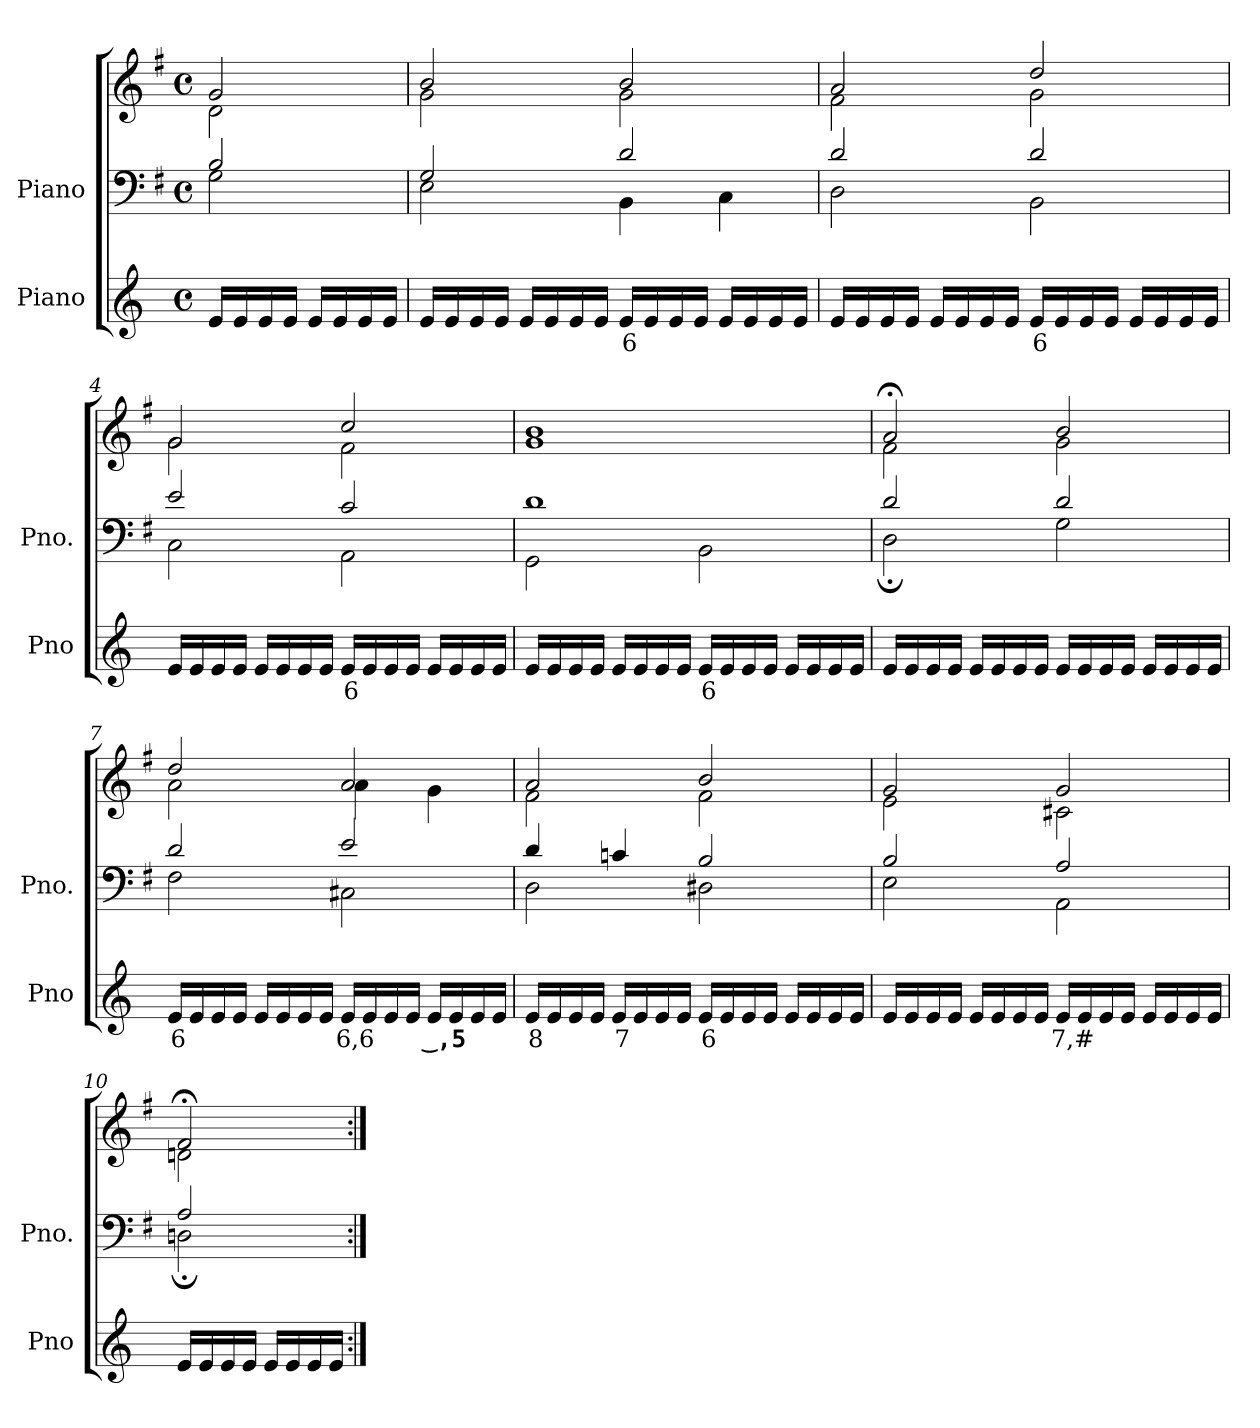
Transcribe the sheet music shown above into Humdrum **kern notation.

**kern	**text	**kern	**kern
*part2	*part2	*part1	*part1
*staff3	*staff3	*staff2	*staff1
*I"Piano	*	*I"Piano	*
*I'Pno	*	*I'Pno.	*
*clefG2	*	*clefF4	*clefG2
*k[]	*	*k[f#]	*k[f#]
*M4/4	*	*M4/4	*M4/4
*met(c)	*	*met(c)	*met(c)
=1	=1	=1	=1
*	*	*^	*^
16e/LL	.	2B/	2G\	2g/	2d\
16e/	.	.	.	.	.
16e/	.	.	.	.	.
16e/JJ	.	.	.	.	.
16e/LL	.	.	.	.	.
16e/	.	.	.	.	.
16e/	.	.	.	.	.
16e/JJ	.	.	.	.	.
=2	=2	=2	=2	=2	=2
16e/LL	.	2G/	2E\	2b/	2g\
16e/	.	.	.	.	.
16e/	.	.	.	.	.
16e/JJ	.	.	.	.	.
16e/LL	.	.	.	.	.
16e/	.	.	.	.	.
16e/	.	.	.	.	.
16e/JJ	.	.	.	.	.
!	!LO:LY:b	!	!	!	!
16e/LL	6	2d/	4BB\	2b/	2g\
16e/	.	.	.	.	.
16e/	.	.	.	.	.
16e/JJ	.	.	.	.	.
!	!LO:LY:b	!	!	!	!
16e/LL	_	.	4C\	.	.
16e/	.	.	.	.	.
16e/	.	.	.	.	.
16e/JJ	.	.	.	.	.
=3	=3	=3	=3	=3	=3
16e/LL	.	2d/	2D\	2a/	2f#\
16e/	.	.	.	.	.
16e/	.	.	.	.	.
16e/JJ	.	.	.	.	.
16e/LL	.	.	.	.	.
16e/	.	.	.	.	.
16e/	.	.	.	.	.
16e/JJ	.	.	.	.	.
!	!LO:LY:b	!	!	!	!
16e/LL	6	2d/	2BB\	2dd/	2g\
16e/	.	.	.	.	.
16e/	.	.	.	.	.
16e/JJ	.	.	.	.	.
16e/LL	.	.	.	.	.
16e/	.	.	.	.	.
16e/	.	.	.	.	.
16e/JJ	.	.	.	.	.
=4	=4	=4	=4	=4	=4
16e/LL	.	2e/	2C\	2g/	2g\
16e/	.	.	.	.	.
16e/	.	.	.	.	.
16e/JJ	.	.	.	.	.
16e/LL	.	.	.	.	.
16e/	.	.	.	.	.
16e/	.	.	.	.	.
16e/JJ	.	.	.	.	.
!	!LO:LY:b	!	!	!	!
16e/LL	6	2c/	2AA\	2cc/	2f#\
16e/	.	.	.	.	.
16e/	.	.	.	.	.
16e/JJ	.	.	.	.	.
16e/LL	.	.	.	.	.
16e/	.	.	.	.	.
16e/	.	.	.	.	.
16e/JJ	.	.	.	.	.
=5	=5	=5	=5	=5	=5
16e/LL	.	1d	2GG\	1b	1g
16e/	.	.	.	.	.
16e/	.	.	.	.	.
16e/JJ	.	.	.	.	.
16e/LL	.	.	.	.	.
16e/	.	.	.	.	.
16e/	.	.	.	.	.
16e/JJ	.	.	.	.	.
!	!LO:LY:b	!	!	!	!
16e/LL	6	.	2BB\	.	.
16e/	.	.	.	.	.
16e/	.	.	.	.	.
16e/JJ	.	.	.	.	.
16e/LL	.	.	.	.	.
16e/	.	.	.	.	.
16e/	.	.	.	.	.
16e/JJ	.	.	.	.	.
=6	=6	=6	=6	=6	=6
16e/LL	.	2d/	2D;\	2a;</	2f#\
16e/	.	.	.	.	.
16e/	.	.	.	.	.
16e/JJ	.	.	.	.	.
16e/LL	.	.	.	.	.
16e/	.	.	.	.	.
16e/	.	.	.	.	.
16e/JJ	.	.	.	.	.
16e/LL	.	2d/	2G\	2b/	2g\
16e/	.	.	.	.	.
16e/	.	.	.	.	.
16e/JJ	.	.	.	.	.
16e/LL	.	.	.	.	.
16e/	.	.	.	.	.
16e/	.	.	.	.	.
16e/JJ	.	.	.	.	.
=7	=7	=7	=7	=7	=7
!	!LO:LY:b	!	!	!	!
16e/LL	6	2d/	2F#\	2dd/	2a\
16e/	.	.	.	.	.
16e/	.	.	.	.	.
16e/JJ	.	.	.	.	.
16e/LL	.	.	.	.	.
16e/	.	.	.	.	.
16e/	.	.	.	.	.
16e/JJ	.	.	.	.	.
!	!LO:LY:b	!	!	!	!
16e/LL	6,6	2e/	2C#X\	2a/	4a\
16e/	.	.	.	.	.
16e/	.	.	.	.	.
16e/JJ	.	.	.	.	.
!	!LO:LY:b	!	!	!	!
16e/LL	_,5	.	.	.	4g\
16e/	.	.	.	.	.
16e/	.	.	.	.	.
16e/JJ	.	.	.	.	.
=8	=8	=8	=8	=8	=8
!	!LO:LY:b	!	!	!	!
16e/LL	8	4d/	2D\	2a/	2f#\
16e/	.	.	.	.	.
16e/	.	.	.	.	.
16e/JJ	.	.	.	.	.
!	!LO:LY:b	!	!	!	!
16e/LL	7	4cn/	.	.	.
16e/	.	.	.	.	.
16e/	.	.	.	.	.
16e/JJ	.	.	.	.	.
!	!LO:LY:b	!	!	!	!
16e/LL	6	2B/	2D#X\	2b/	2f#\
16e/	.	.	.	.	.
16e/	.	.	.	.	.
16e/JJ	.	.	.	.	.
16e/LL	.	.	.	.	.
16e/	.	.	.	.	.
16e/	.	.	.	.	.
16e/JJ	.	.	.	.	.
=9	=9	=9	=9	=9	=9
16e/LL	.	2B/	2E\	2g/	2e\
16e/	.	.	.	.	.
16e/	.	.	.	.	.
16e/JJ	.	.	.	.	.
16e/LL	.	.	.	.	.
16e/	.	.	.	.	.
16e/	.	.	.	.	.
16e/JJ	.	.	.	.	.
!	!LO:LY:b	!	!	!	!
16e/LL	7,#	2A/	2AA\	2g/	2c#X\
16e/	.	.	.	.	.
16e/	.	.	.	.	.
16e/JJ	.	.	.	.	.
16e/LL	.	.	.	.	.
16e/	.	.	.	.	.
16e/	.	.	.	.	.
16e/JJ	.	.	.	.	.
=10	=10	=10	=10	=10	=10
16e/LL	.	2A/	2Dn;\	2f#;</	2dn\
16e/	.	.	.	.	.
16e/	.	.	.	.	.
16e/JJ	.	.	.	.	.
16e/LL	.	.	.	.	.
16e/	.	.	.	.	.
16e/	.	.	.	.	.
16e/JJ	.	.	.	.	.
*	*	*v	*v	*	*
*	*	*	*v	*v
=:|!	=:|!	=:|!	=:|!
*-	*-	*-	*-
